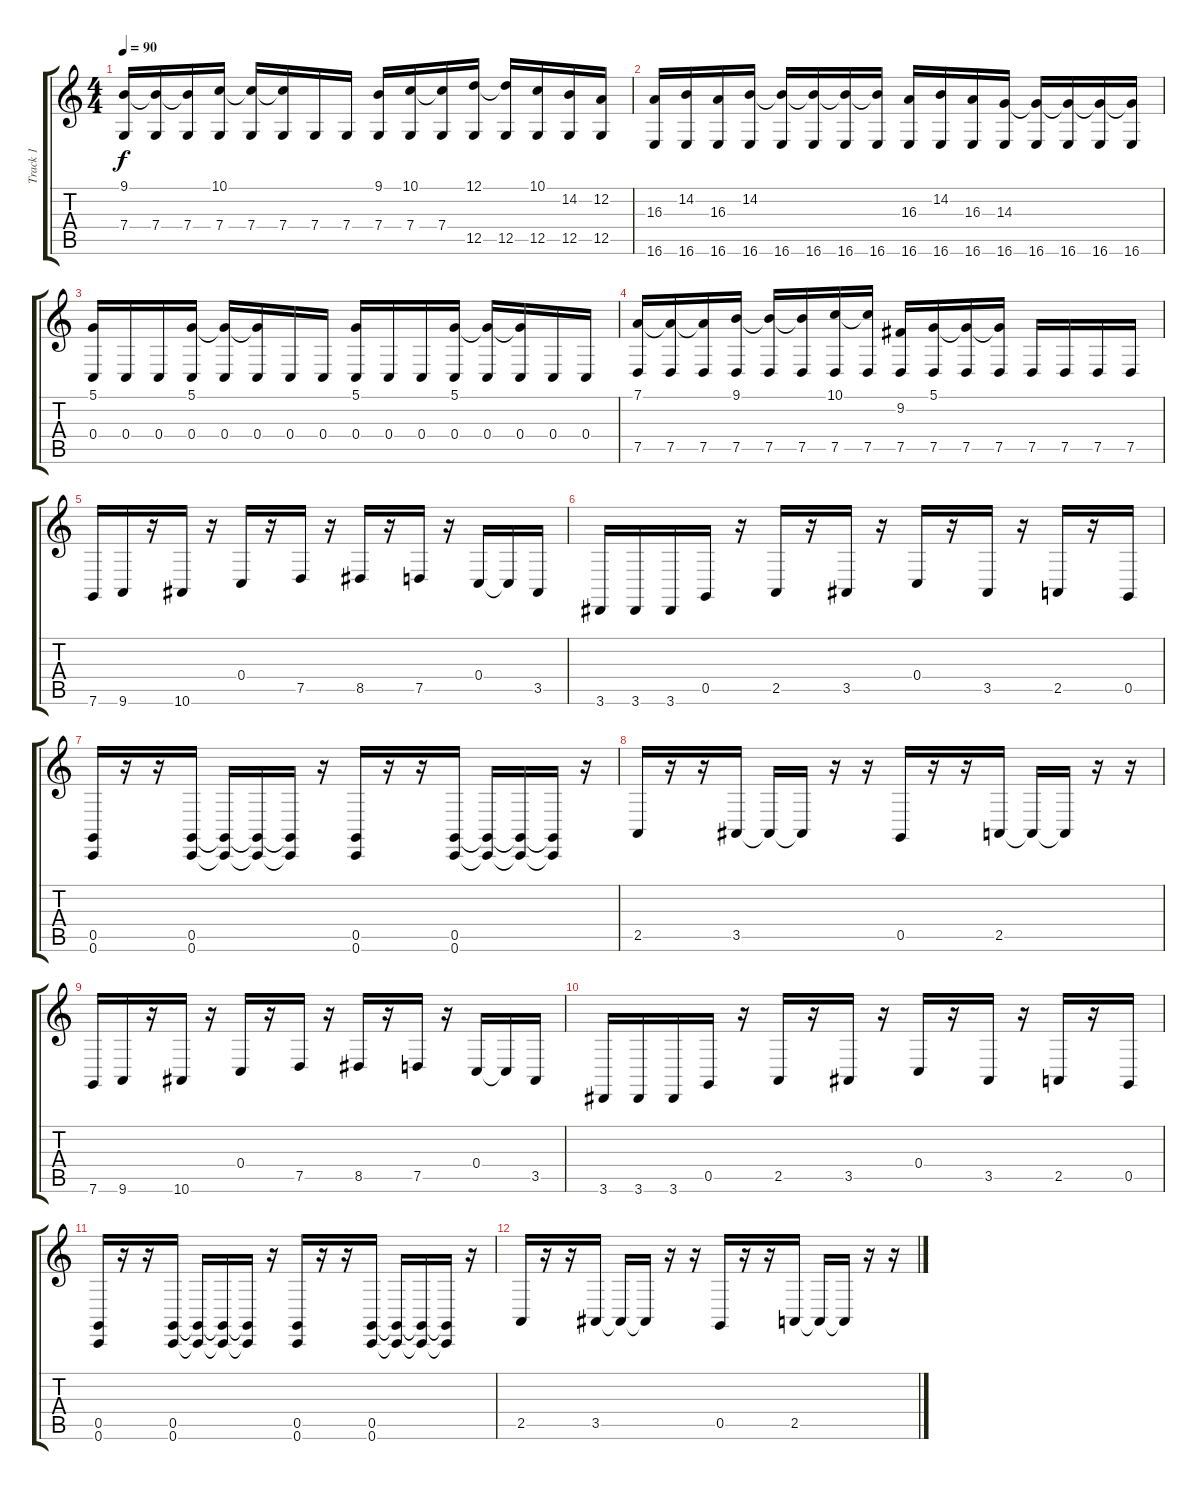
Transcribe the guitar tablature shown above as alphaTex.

\track ("Track 1" "Track 1") {instrument lead2sawtooth}
\staff {score tabs}
\tuning (D4 A3 F3 C3 G2 C2) {hide}
\ts (4 4)
\tempo 90
\clef g2
\ks c
(9.1 7.4).16{dy f} (9.1{t} 7.4).16 (9.1{t} 7.4).16 (10.1 7.4).16 (10.1{t} 7.4).16 (10.1{t} 7.4).16 7.4.16 7.4.16 (9.1 7.4).16 (10.1 7.4).16 (10.1{t} 7.4).16 (12.1 12.5).16 (12.1{t} 12.5).16 (10.1 12.5).16 (14.2 12.5).16 (12.2 12.5).16 |
(16.3 16.6).16 (14.2 16.6).16 (16.3 16.6).16 (14.2 16.6).16 (14.2{t} 16.6).16 (14.2{t} 16.6).16 (14.2{t} 16.6).16 (14.2{t} 16.6).16 (16.3 16.6).16 (14.2 16.6).16 (16.3 16.6).16 (14.3 16.6).16 (14.3{t} 16.6).16 (14.3{t} 16.6).16 (14.3{t} 16.6).16 (14.3{t} 16.6).16 |
(5.1 0.4).16 0.4.16 0.4.16 (5.1 0.4).16 (5.1{t} 0.4).16 (5.1{t} 0.4).16 0.4.16 0.4.16 (5.1 0.4).16 0.4.16 0.4.16 (5.1 0.4).16 (5.1{t} 0.4).16 (5.1{t} 0.4).16 0.4.16 0.4.16 |
(7.1 7.5).16 (7.1{t} 7.5).16 (7.1{t} 7.5).16 (9.1 7.5).16 (9.1{t} 7.5).16 (9.1{t} 7.5).16 (10.1 7.5).16 (10.1{t} 7.5).16 (9.2 7.5).16 (5.1 7.5).16 (5.1{t} 7.5).16 (5.1{t} 7.5).16 7.5.16 7.5.16 7.5.16 7.5.16 |
7.6.16 9.6.16 r.16 10.6.16 r.16 0.4.16 r.16 7.5.16 r.16 8.5.16 r.16 7.5.16 r.16 0.4.16 0.4{t}.16 3.5.16 |
3.6.16 3.6.16 3.6.16 0.5.16 r.16 2.5.16 r.16 3.5.16 r.16 0.4.16 r.16 3.5.16 r.16 2.5.16 r.16 0.5.16 |
(0.5 0.6).16 r.16 r.16 (0.5 0.6).16 (0.5{t} 0.6{t}).16 (0.5{t} 0.6{t}).16 (0.5{t} 0.6{t}).16 r.16 (0.5 0.6).16 r.16 r.16 (0.5 0.6).16 (0.5{t} 0.6{t}).16 (0.5{t} 0.6{t}).16 (0.5{t} 0.6{t}).16 r.16 |
2.5.16 r.16 r.16 3.5.16 3.5{t}.16 3.5{t}.16 r.16 r.16 0.5.16 r.16 r.16 2.5.16 2.5{t}.16 2.5{t}.16 r.16 r.16 |
7.6.16 9.6.16 r.16 10.6.16 r.16 0.4.16 r.16 7.5.16 r.16 8.5.16 r.16 7.5.16 r.16 0.4.16 0.4{t}.16 3.5.16 |
3.6.16 3.6.16 3.6.16 0.5.16 r.16 2.5.16 r.16 3.5.16 r.16 0.4.16 r.16 3.5.16 r.16 2.5.16 r.16 0.5.16 |
(0.5 0.6).16 r.16 r.16 (0.5 0.6).16 (0.5{t} 0.6{t}).16 (0.5{t} 0.6{t}).16 (0.5{t} 0.6{t}).16 r.16 (0.5 0.6).16 r.16 r.16 (0.5 0.6).16 (0.5{t} 0.6{t}).16 (0.5{t} 0.6{t}).16 (0.5{t} 0.6{t}).16 r.16 |
2.5.16 r.16 r.16 3.5.16 3.5{t}.16 3.5{t}.16 r.16 r.16 0.5.16 r.16 r.16 2.5.16 2.5{t}.16 2.5{t}.16 r.16 r.16
